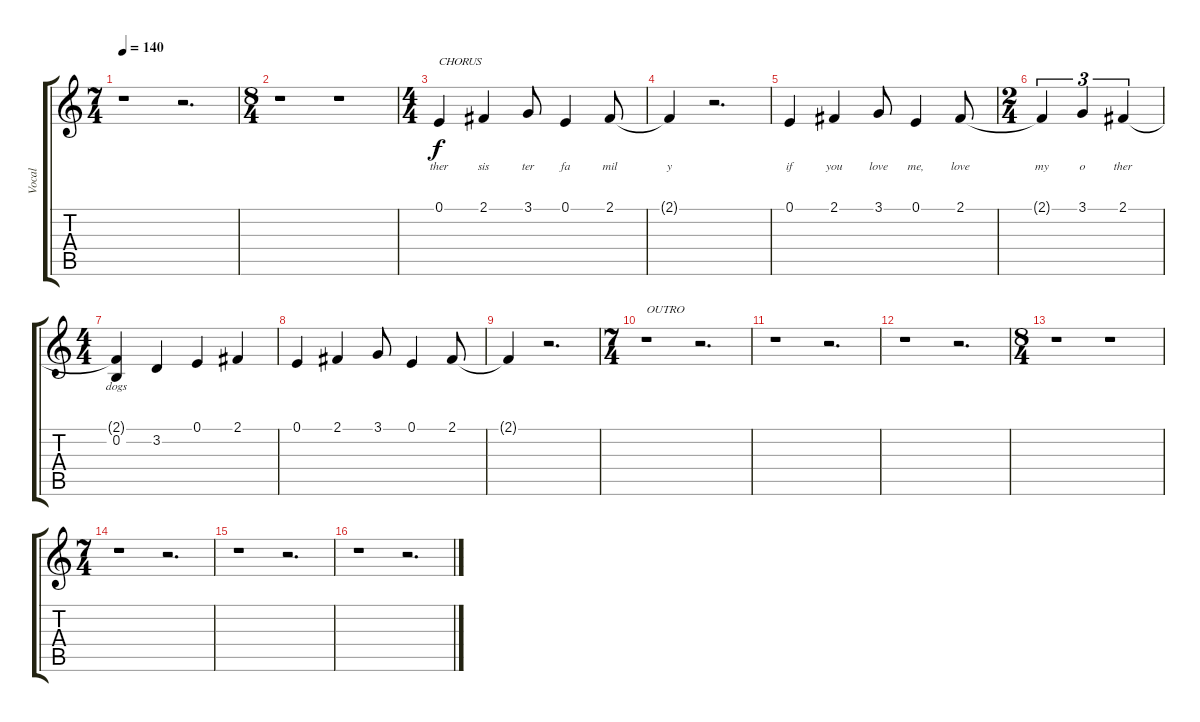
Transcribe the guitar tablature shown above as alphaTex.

\track ("Vocal" "Vocal") {solo instrument acousticgrandpiano}
\staff {score tabs}
\tuning (E4 B3 G3 D3 A2 E2) {hide}
\ts (7 4)
\tempo 140
\clef g2
\ks c
r.1{dy f} r.2{d} |
\ts (8 4)
r.1 r.1 |
\ts (4 4)
0.1.4{txt "CHORUS" lyrics (0 "ther") lyrics (1 "") lyrics (2 "") lyrics (3 "") lyrics (4 "")} 2.1.4{lyrics (0 "sis") lyrics (1 "") lyrics (2 "") lyrics (3 "") lyrics (4 "")} 3.1.8{lyrics (0 "ter") lyrics (1 "") lyrics (2 "") lyrics (3 "") lyrics (4 "")} 0.1.4{lyrics (0 "fa") lyrics (1 "") lyrics (2 "") lyrics (3 "") lyrics (4 "")} 2.1.8{lyrics (0 "mil") lyrics (1 "") lyrics (2 "") lyrics (3 "") lyrics (4 "")} |
2.1{t}.4{lyrics (0 "y") lyrics (1 "") lyrics (2 "") lyrics (3 "") lyrics (4 "")} r.2{d} |
0.1.4{lyrics (0 "if") lyrics (1 "") lyrics (2 "") lyrics (3 "") lyrics (4 "")} 2.1.4{lyrics (0 "you") lyrics (1 "") lyrics (2 "") lyrics (3 "") lyrics (4 "")} 3.1.8{lyrics (0 "love") lyrics (1 "") lyrics (2 "") lyrics (3 "") lyrics (4 "")} 0.1.4{lyrics (0 "me,") lyrics (1 "") lyrics (2 "") lyrics (3 "") lyrics (4 "")} 2.1.8{lyrics (0 "love") lyrics (1 "") lyrics (2 "") lyrics (3 "") lyrics (4 "")} |
\ts (2 4)
2.1{t}.4{tu (3 2) lyrics (0 "my") lyrics (1 "") lyrics (2 "") lyrics (3 "") lyrics (4 "")} 3.1.4{tu (3 2) lyrics (0 "o") lyrics (1 "") lyrics (2 "") lyrics (3 "") lyrics (4 "")} 2.1.4{tu (3 2) lyrics (0 "ther") lyrics (1 "") lyrics (2 "") lyrics (3 "") lyrics (4 "")} |
\ts (4 4)
(2.1{t} 0.2).4{lyrics (0 "dogs") lyrics (1 "") lyrics (2 "") lyrics (3 "") lyrics (4 "")} 3.2.4 0.1.4 2.1.4 |
0.1.4 2.1.4 3.1.8 0.1.4 2.1.8 |
2.1{t}.4 r.2{d} |
\ts (7 4)
r.1{txt "OUTRO"} r.2{d} |
r.1 r.2{d} |
r.1 r.2{d} |
\ts (8 4)
r.1 r.1 |
\ts (7 4)
r.1 r.2{d} |
r.1 r.2{d} |
r.1 r.2{d}
